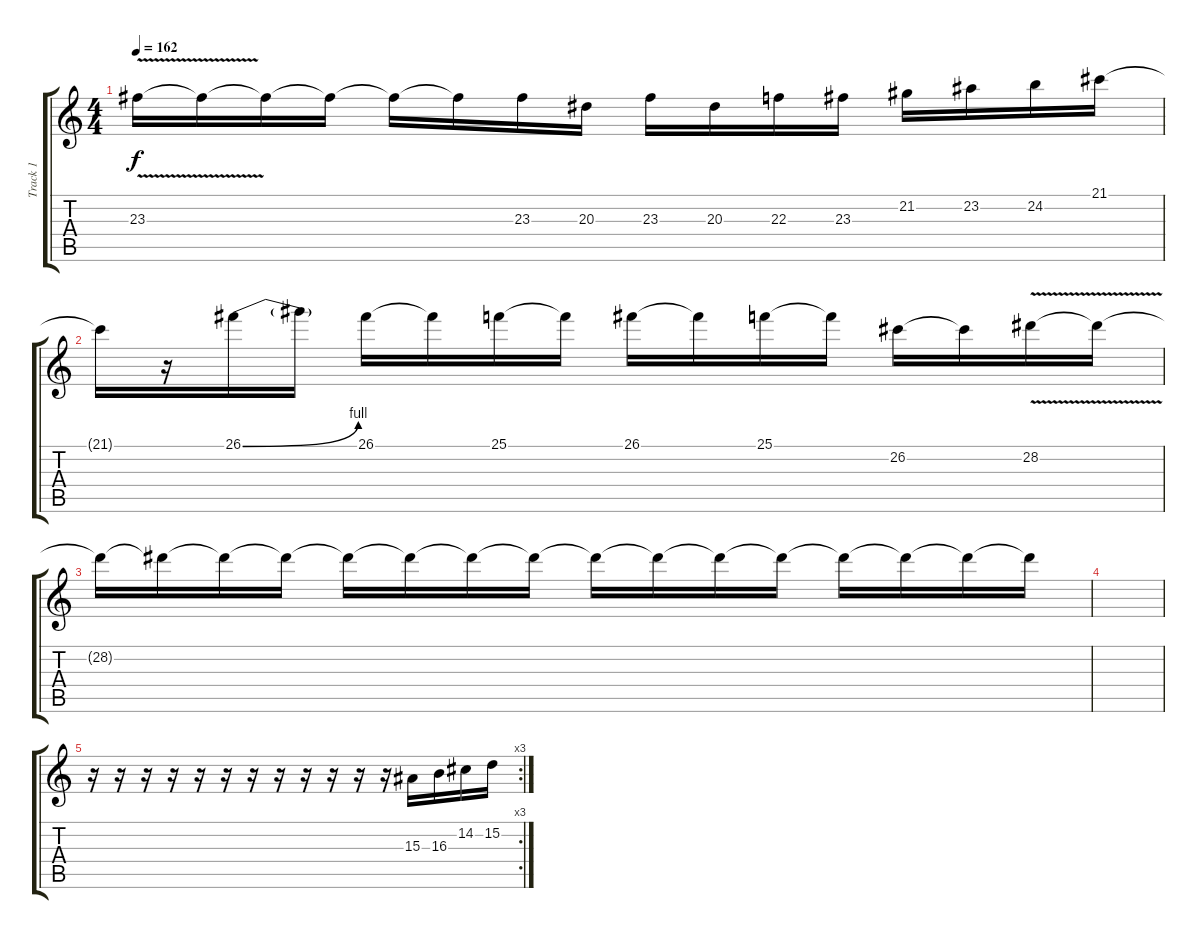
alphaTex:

\track ("Track 1" "Track 1") {instrument lead5charang}
\staff {score tabs}
\tuning (E4 B3 G3 D3 A2 E2) {hide}
\ts (4 4)
\tempo 162
\clef g2
\ks c
23.3{v}.16{dy f} 23.3{t}.16 23.3{t}.16 23.3{t}.16 23.3{t}.16 23.3{t}.16 23.3.16 20.3.16 23.3.16 20.3.16 22.3.16 23.3.16 21.2.16 23.2.16 24.2.16 21.1.16 |
21.1{t}.16 r.16 26.1{be (bend 0 0 60 4)}.16 26.1{t}.16 26.1.16 26.1{t}.16 25.1.16 25.1{t}.16 26.1.16 26.1{t}.16 25.1.16 25.1{t}.16 26.2.16 26.2{t}.16 28.2{v}.16 28.2{t}.16 |
28.2{t}.16 28.2{t}.16 28.2{t}.16 28.2{t}.16 28.2{t}.16 28.2{t}.16 28.2{t}.16 28.2{t}.16 28.2{t}.16 28.2{t}.16 28.2{t}.16 28.2{t}.16 28.2{t}.16 28.2{t}.16 28.2{t}.16 28.2{t}.16 |
|
\rc 3
r.16 r.16 r.16 r.16 r.16 r.16 r.16 r.16 r.16 r.16 r.16 r.16 15.3.16 16.3.16 14.2.16 15.2.16
